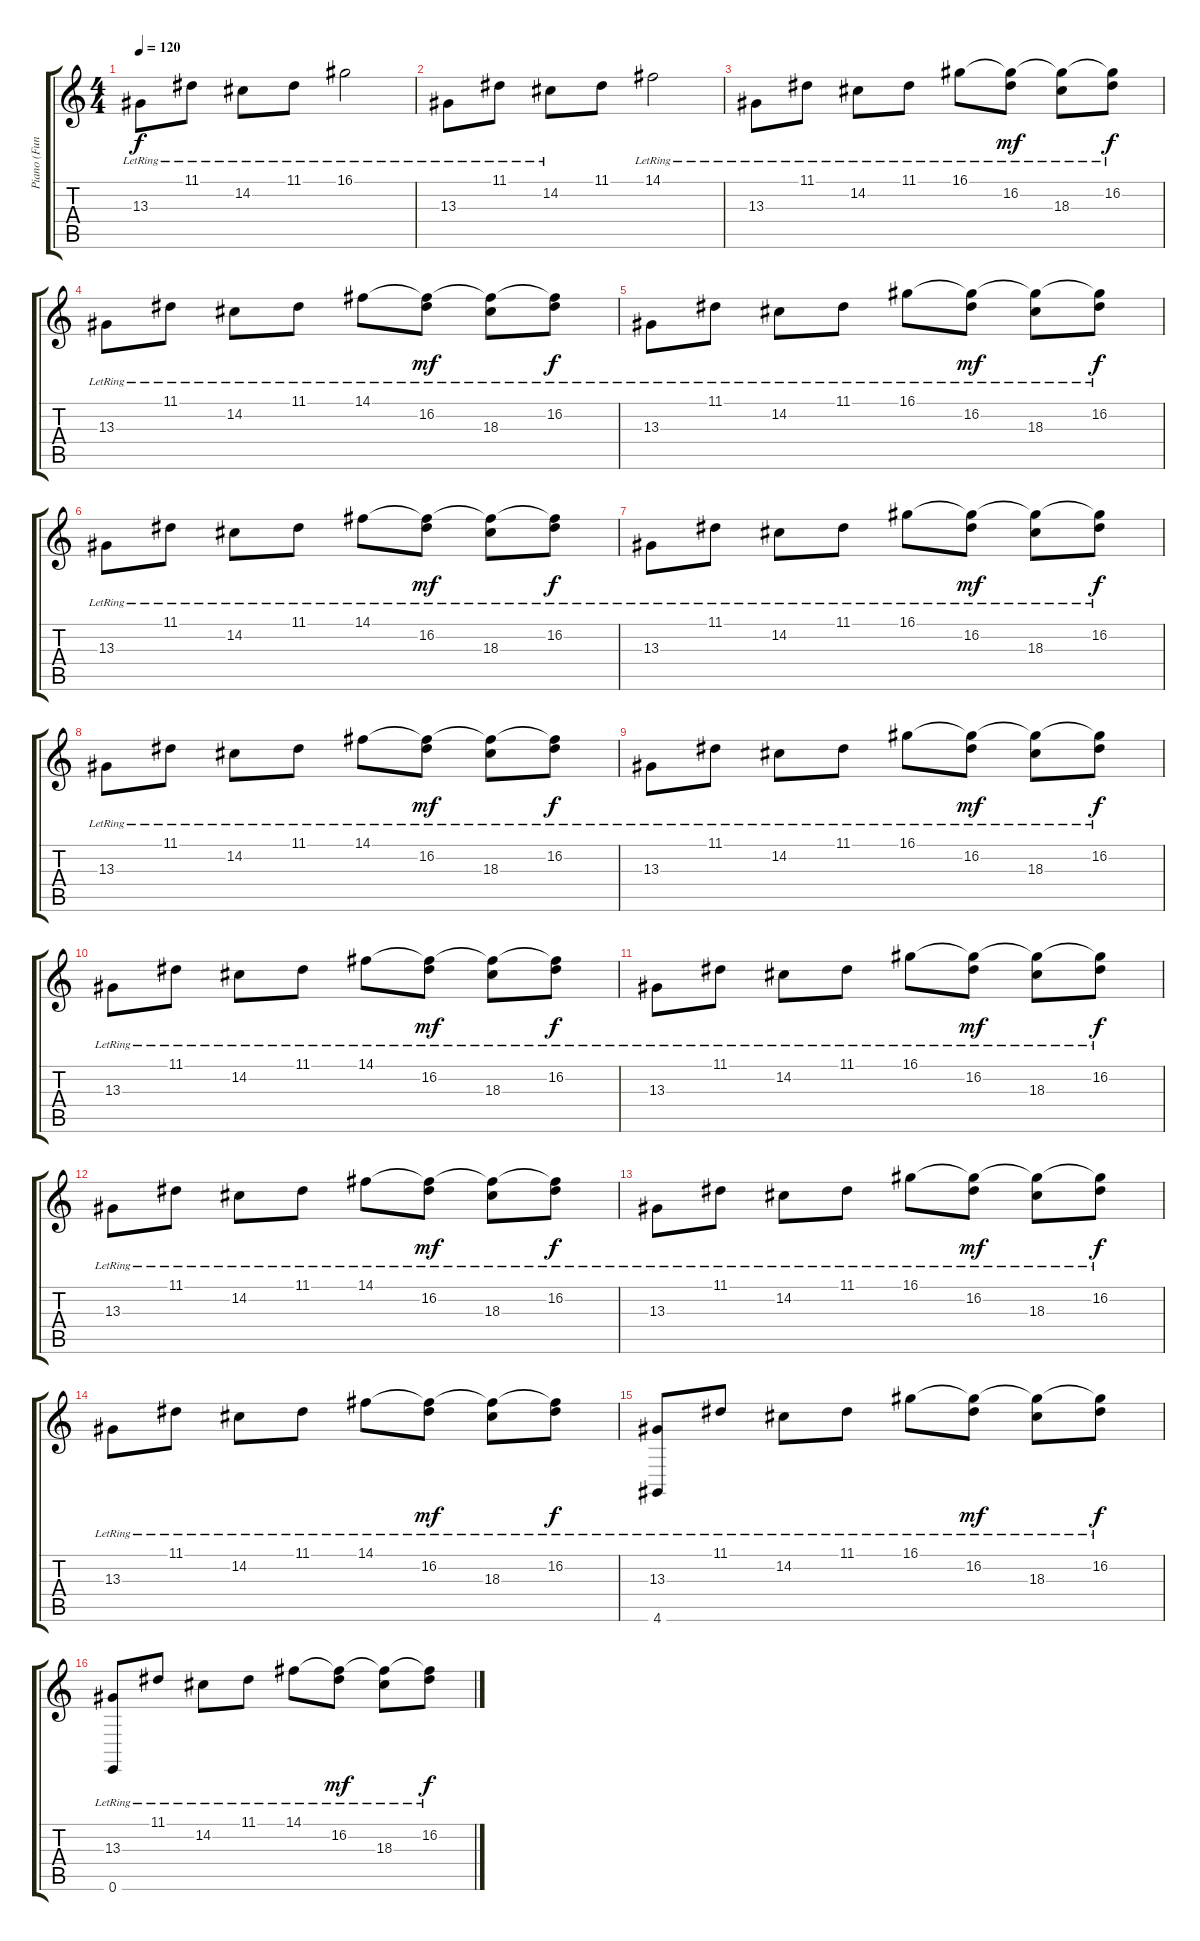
\track ("Piano (Funto)" "Piano (Fun") {instrument acousticgrandpiano}
\staff {score tabs}
\tuning (E4 B3 G3 D3 A2 E2) {hide}
\ts (4 4)
\tempo 120
\clef g2
\ks c
13.3{lr}.8{dy f} 11.1{lr}.8 14.2{lr}.8 11.1{lr}.8 16.1{lr}.2 |
13.3{lr}.8 11.1{lr}.8 14.2{lr}.8 11.1.8 14.1{lr}.2 |
13.3{lr}.8 11.1{lr}.8 14.2{lr}.8 11.1{lr}.8 16.1{lr}.8 (16.1{t} 16.2{lr}).8{dy mf} (16.1{t} 18.3{lr}).8 (16.1{t} 16.2{lr}).8{dy f} |
13.3{lr}.8 11.1{lr}.8 14.2{lr}.8 11.1{lr}.8 14.1{lr}.8 (14.1{t} 16.2{lr}).8{dy mf} (14.1{t} 18.3{lr}).8 (14.1{t} 16.2{lr}).8{dy f} |
13.3{lr}.8 11.1{lr}.8 14.2{lr}.8 11.1{lr}.8 16.1{lr}.8 (16.1{t} 16.2{lr}).8{dy mf} (16.1{t} 18.3{lr}).8 (16.1{t} 16.2{lr}).8{dy f} |
13.3{lr}.8 11.1{lr}.8 14.2{lr}.8 11.1{lr}.8 14.1{lr}.8 (14.1{t} 16.2{lr}).8{dy mf} (14.1{t} 18.3{lr}).8 (14.1{t} 16.2{lr}).8{dy f} |
13.3{lr}.8 11.1{lr}.8 14.2{lr}.8 11.1{lr}.8 16.1{lr}.8 (16.1{t} 16.2{lr}).8{dy mf} (16.1{t} 18.3{lr}).8 (16.1{t} 16.2{lr}).8{dy f} |
13.3{lr}.8 11.1{lr}.8 14.2{lr}.8 11.1{lr}.8 14.1{lr}.8 (14.1{t} 16.2{lr}).8{dy mf} (14.1{t} 18.3{lr}).8 (14.1{t} 16.2{lr}).8{dy f} |
13.3{lr}.8 11.1{lr}.8 14.2{lr}.8 11.1{lr}.8 16.1{lr}.8 (16.1{t} 16.2{lr}).8{dy mf} (16.1{t} 18.3{lr}).8 (16.1{t} 16.2{lr}).8{dy f} |
13.3{lr}.8 11.1{lr}.8 14.2{lr}.8 11.1{lr}.8 14.1{lr}.8 (14.1{t} 16.2{lr}).8{dy mf} (14.1{t} 18.3{lr}).8 (14.1{t} 16.2{lr}).8{dy f} |
13.3{lr}.8 11.1{lr}.8 14.2{lr}.8 11.1{lr}.8 16.1{lr}.8 (16.1{t} 16.2{lr}).8{dy mf} (16.1{t} 18.3{lr}).8 (16.1{t} 16.2{lr}).8{dy f} |
13.3{lr}.8 11.1{lr}.8 14.2{lr}.8 11.1{lr}.8 14.1{lr}.8 (14.1{t} 16.2{lr}).8{dy mf} (14.1{t} 18.3{lr}).8 (14.1{t} 16.2{lr}).8{dy f} |
13.3{lr}.8 11.1{lr}.8 14.2{lr}.8 11.1{lr}.8 16.1{lr}.8 (16.1{t} 16.2{lr}).8{dy mf} (16.1{t} 18.3{lr}).8 (16.1{t} 16.2{lr}).8{dy f} |
13.3{lr}.8 11.1{lr}.8 14.2{lr}.8 11.1{lr}.8 14.1{lr}.8 (14.1{t} 16.2{lr}).8{dy mf} (14.1{t} 18.3{lr}).8 (14.1{t} 16.2{lr}).8{dy f} |
(13.3{lr} 4.6{lr}).8 11.1{lr}.8 14.2{lr}.8 11.1{lr}.8 16.1{lr}.8 (16.1{t} 16.2{lr}).8{dy mf} (16.1{t} 18.3{lr}).8 (16.1{t} 16.2{lr}).8{dy f} |
(13.3{lr} 0.6{lr}).8 11.1{lr}.8 14.2{lr}.8 11.1{lr}.8 14.1{lr}.8 (14.1{t} 16.2{lr}).8{dy mf} (14.1{t} 18.3{lr}).8 (14.1{t} 16.2{lr}).8{dy f}
